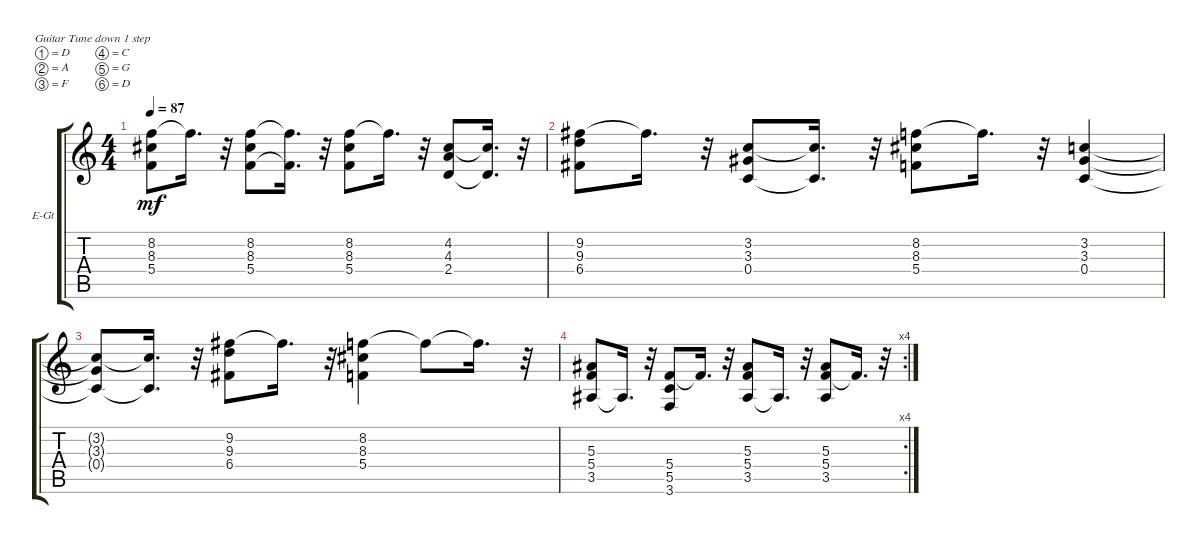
\bracketExtendMode groupsimilarinstruments
\firstSystemTrackNameOrientation horizontal
\otherSystemsTrackNameOrientation horizontal
\track ("Electric Guitar" "E-Gt") {solo instrument distortionguitar}
\staff {score tabs}
\tuning (D4 A3 F3 C3 G2 D2)
\ts (4 4)
\tempo 87
\clef g2
\scale
0.333333
\ks c
(8.2 5.4 8.3).8{dy mf} 8.2{t}.16{d} r.32 (5.4 8.2 8.3).8 (5.4{t} 8.2{t}).16{d} r.32 (8.2 5.4 8.3).8 8.2{t}.16{d} r.32 (2.4 4.2 4.3).8 (2.4{t} 4.2{t}).16{d} r.32 |
\scale
0.333333 (9.2 6.4 9.3).8 9.2{t}.16{d} r.32 (0.4 3.2 3.3).8 (0.4{t} 3.2{t}).16{d} r.32 (8.2 5.4 8.3).8 8.2{t}.16{d} r.32 (0.4 3.2 3.3).4 |
\scale
0.333333 (0.4{t} 3.2{t} 3.3{t}).8 (0.4{t} 3.2{t}).16{d} r.32 (9.2 6.4 9.3).8 9.2{t}.16{d} r.32 (8.2 5.4 8.3).4 8.2{t}.8 8.2{t}.16{d} r.32 |
\rc 4
\scale
0.333333 (3.5 5.4 5.3).8 3.5{t}.16{d} r.32 (5.4 5.5 3.6).8 5.4{t}.16{d} r.32 (3.5 5.4 5.3).8 3.5{t}.16{d} r.32 (5.4 5.3 3.5).8 5.4{t}.16{d} r.32
